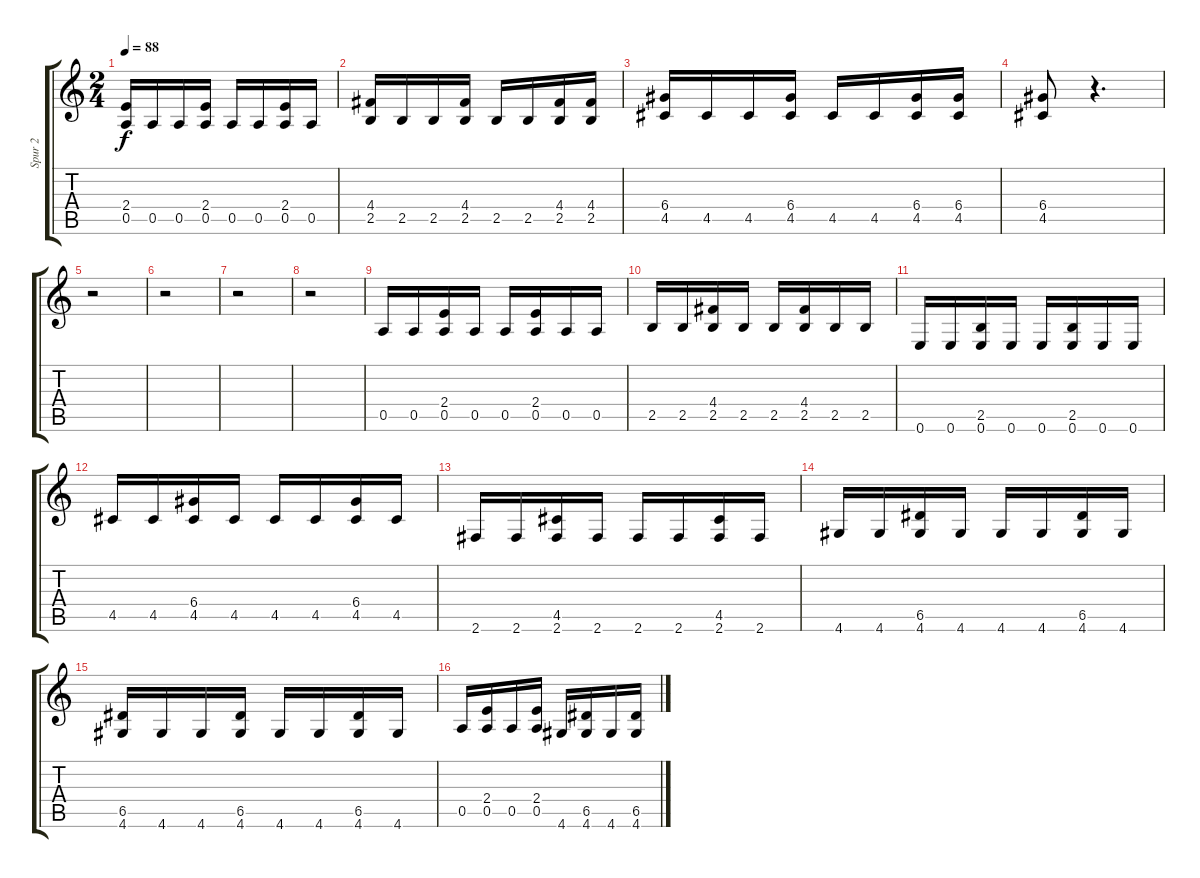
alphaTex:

\track ("Spur 2" "Spur 2") {instrument electricguitarclean}
\staff {score tabs}
\tuning (E4 B3 G3 D3 A2 E2) {hide}
\ts (2 4)
\tempo 88
\clef g2
\ks c
(2.4 0.5).16{dy f} 0.5.16 0.5.16 (2.4 0.5).16 0.5.16 0.5.16 (2.4 0.5).16 0.5.16 |
(4.4 2.5).16 2.5.16 2.5.16 (4.4 2.5).16 2.5.16 2.5.16 (4.4 2.5).16 (4.4 2.5).16 |
(6.4 4.5).16 4.5.16 4.5.16 (6.4 4.5).16 4.5.16 4.5.16 (6.4 4.5).16 (6.4 4.5).16 |
(6.4 4.5).8 r.4{d} |
r.2 |
r.2 |
r.2 |
r.2 |
0.5.16 0.5.16 (2.4 0.5).16 0.5.16 0.5.16 (2.4 0.5).16 0.5.16 0.5.16 |
2.5.16 2.5.16 (4.4 2.5).16 2.5.16 2.5.16 (4.4 2.5).16 2.5.16 2.5.16 |
0.6.16 0.6.16 (2.5 0.6).16 0.6.16 0.6.16 (2.5 0.6).16 0.6.16 0.6.16 |
4.5.16 4.5.16 (6.4 4.5).16 4.5.16 4.5.16 4.5.16 (6.4 4.5).16 4.5.16 |
2.6.16 2.6.16 (4.5 2.6).16 2.6.16 2.6.16 2.6.16 (4.5 2.6).16 2.6.16 |
4.6.16 4.6.16 (6.5 4.6).16 4.6.16 4.6.16 4.6.16 (6.5 4.6).16 4.6.16 |
(6.5 4.6).16 4.6.16 4.6.16 (6.5 4.6).16 4.6.16 4.6.16 (6.5 4.6).16 4.6.16 |
0.5.16 (2.4 0.5).16 0.5.16 (2.4 0.5).16 4.6.16 (6.5 4.6).16 4.6.16 (6.5 4.6).16
